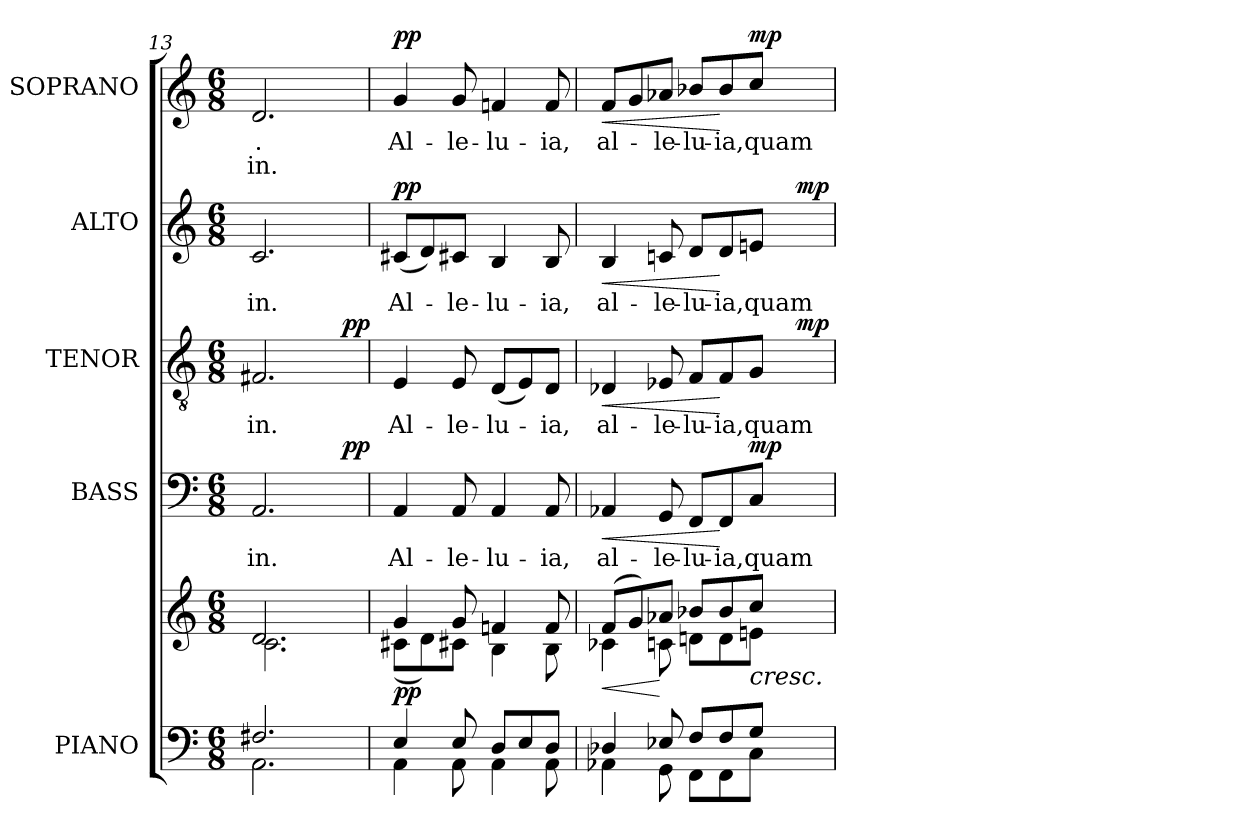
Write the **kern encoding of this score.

**kern	**kern	**dynam	**kern	**text	**dynam	**kern	**text	**dynam	**kern	**text	**dynam	**kern	**text	**text	**dynam
*part5	*part5	*part5	*part4	*part4	*part4	*part3	*part3	*part3	*part2	*part2	*part2	*part1	*part1	*part1	*part1
*staff6	*staff5	*staff5/6	*staff4	*staff4	*staff4	*staff3	*staff3	*staff3	*staff2	*staff2	*staff2	*staff1	*staff1	*staff1	*staff1
*I"PIANO	*	*	*I"BASS	*	*	*I"TENOR	*	*	*I"ALTO	*	*	*I"SOPRANO	*	*	*
*	*	*	*I'B.	*	*	*I'T.	*	*	*I'A.	*	*	*I'S.	*	*	*
!!LO:LB:g=z
*clefF4	*clefG2	*	*clefF4	*	*	*clefGv2	*	*	*clefG2	*	*	*clefG2	*	*	*
*	*	*	*	*	*	*ITrd7c12	*	*	*	*	*	*	*	*	*
*k[]	*k[]	*	*k[]	*	*	*k[]	*	*	*k[]	*	*	*k[]	*	*	*
*C:	*C:	*	*C:	*	*	*C:	*	*	*C:	*	*	*C:	*	*	*
*M6/8	*M6/8	*	*M6/8	*	*	*M6/8	*	*	*M6/8	*	*	*M6/8	*	*	*
=13	=13	=13	=13	=13	=13	=13	=13	=13	=13	=13	=13	=13	=13	=13	=13
*^	*^	*	*	*	*	*	*	*	*	*	*	*	*	*	*
!	!	!	!	!	!	!LO:LY:b:color=#000000	!	!	!	!	!	!	!	!	!	!	!
!	!	!	!	!	!	!	!	!	!LO:LY:b:color=#000000	!	!	!	!	!	!	!	!
!	!	!	!	!	!	!	!	!	!	!	!	!LO:LY:b:color=#000000	!	!	!	!	!
!	!	!	!	!	!	!	!	!	!	!	!	!	!	!	!LO:LY:b:color=#000000	!LO:LY:b:color=#000000	!
*	*	*	*	*	*^	*	*	*^	*	*	*	*	*	*	*	*	*
2.F#Xi/	2.AAi\	2.di/	2.ci\	.	2.AAi/	2ryy	-in.	.	2.FF#Xi/	2ryy	-in.	.	2.ci/	-in.	.	2.di/	-.	in.	.
.	.	.	.	.	.	8ryy	.	.	.	8ryy	.	.	.	.	.	.	.	.	.
.	.	.	.	.	.	8ryy	.	pp	.	8ryy	.	pp	.	.	.	.	.	.	.
*	*	*	*	*	*v	*v	*	*	*	*	*	*	*	*	*	*	*	*	*
*	*	*	*	*	*	*	*	*v	*v	*	*	*	*	*	*	*	*	*
=14	=14	=14	=14	=14	=14	=14	=14	=14	=14	=14	=14	=14	=14	=14	=14	=14	=14
*	*	*	*	*	*^	*	*	*^	*	*	*	*	*	*	*	*	*
!	!	!	!	!	!	!	!LO:LY:b:color=#000000	!	!	!	!	!	!	!	!	!	!	!	!
*	*	*	*	*	*v	*v	*	*	*	*	*	*	*	*	*	*	*	*	*
*	*	*	*	*	*	*	*	*v	*v	*	*	*	*	*	*	*	*	*
*	*	*	*	*	*^	*	*	*^	*	*	*	*	*	*	*	*	*
!	!	!	!	!	!	!	!	!	!	!	!LO:LY:b:color=#000000	!	!	!	!	!	!	!	!
*	*	*	*	*	*v	*v	*	*	*	*	*	*	*	*	*	*	*	*	*
*	*	*	*	*	*	*	*	*v	*v	*	*	*	*	*	*	*	*	*
*	*	*	*	*	*^	*	*	*^	*	*	*	*	*	*	*	*	*
!	!	!	!	!	!	!	!	!	!	!	!	!	!	!LO:LY:b:color=#000000	!	!	!	!	!
*	*	*	*	*	*v	*v	*	*	*	*	*	*	*	*	*	*	*	*	*
*	*	*	*	*	*	*	*	*v	*v	*	*	*	*	*	*	*	*	*
*	*	*	*	*	*^	*	*	*^	*	*	*	*	*	*	*	*	*
!	!	!	!	!	!	!	!	!	!	!	!	!	!	!	!	!	!LO:LY:b:color=#000000	!	!
*	*	*	*	*	*v	*v	*	*	*	*	*	*	*	*	*	*	*	*	*
*	*	*	*	*	*	*	*	*v	*v	*	*	*	*	*	*	*	*	*
4Ei/	4AAi\	4gi/	(8c#Xi\L	pp	4AAi/	Al-	.	4EEi/	Al-	.	(8c#Xi/L	Al-	pp	4gi/	Al-	.	pp
.	.	.	8di\)	.	.	.	.	.	.	.	8di/)	.	.	.	.	.	.
!	!	!	!	!	!	!LO:LY:b:color=#000000	!	!	!	!	!	!	!	!	!	!	!
!	!	!	!	!	!	!	!	!	!LO:LY:b:color=#000000	!	!	!	!	!	!	!	!
!	!	!	!	!	!	!	!	!	!	!	!	!LO:LY:b:color=#000000	!	!	!	!	!
!	!	!	!	!	!	!	!	!	!	!	!	!	!	!	!LO:LY:b:color=#000000	!	!
8Ei/	8AAi\	8gi/	8c#Xi\J	.	8AAi/	-le-	.	8EEi/	-le-	.	8c#Xi/J	-le-	.	8gi/	-le-	.	.
!	!	!	!	!	!	!LO:LY:b:color=#000000	!	!	!	!	!	!	!	!	!	!	!
!	!	!	!	!	!	!	!	!	!LO:LY:b:color=#000000	!	!	!	!	!	!	!	!
!	!	!	!	!	!	!	!	!	!	!	!	!LO:LY:b:color=#000000	!	!	!	!	!
!	!	!	!	!	!	!	!	!	!	!	!	!	!	!	!LO:LY:b:color=#000000	!	!
8Di/L	4AAi\	4fni/	4Bi\	.	4AAi/	-lu-	.	(8DDi/L	-lu-	.	4Bi/	-lu-	.	4fni/	-lu-	.	.
8Ei/	.	.	.	.	.	.	.	8EEi/)	.	.	.	.	.	.	.	.	.
!	!	!	!	!	!	!LO:LY:b:color=#000000	!	!	!	!	!	!	!	!	!	!	!
!	!	!	!	!	!	!	!	!	!LO:LY:b:color=#000000	!	!	!	!	!	!	!	!
!	!	!	!	!	!	!	!	!	!	!	!	!LO:LY:b:color=#000000	!	!	!	!	!
!	!	!	!	!	!	!	!	!	!	!	!	!	!	!	!LO:LY:b:color=#000000	!	!
8Di/J	8AAi\	8fi/	8Bi\	.	8AAi/	-ia,	.	8DDi/J	-ia,	.	8Bi/	-ia,	.	8fi/	-ia,	.	.
=15	=15	=15	=15	=15	=15	=15	=15	=15	=15	=15	=15	=15	=15	=15	=15	=15	=15
!	!	!	!	!LO:HP:b	!	!	!	!	!	!	!	!	!	!	!	!	!
!	!	!	!	!	!	!LO:LY:b:color=#000000	!LO:HP:b	!	!	!	!	!	!	!	!	!	!
!	!	!	!	!	!	!	!	!	!LO:LY:b:color=#000000	!LO:HP:b	!	!	!	!	!	!	!
!	!	!	!	!	!	!	!	!	!	!	!	!LO:LY:b:color=#000000	!LO:HP:b	!	!	!	!
!	!	!	!	!	!	!	!	!	!	!	!	!	!	!	!LO:LY:b:color=#000000	!	!LO:HP:b
*	*	*	*	*	*	*	*	*^	*	*	*^	*	*	*	*	*	*
4D-Xi/	4AA-Xi\	(8fi/L	4c-Xi\	<	4AA-Xi/	al-	<	4DD-Xi/	2ryy	al-	<	4Bi/	2ryy	al-	<	8fi/L	al-	.	<
.	.	8gi/)	.	.	.	.	.	.	.	.	.	.	.	.	.	8gi/	.	.	.
!	!	!	!	!	!	!LO:LY:b:color=#000000	!	!	!	!	!	!	!	!	!	!	!	!	!
!	!	!	!	!	!	!	!	!	!	!LO:LY:b:color=#000000	!	!	!	!	!	!	!	!	!
!	!	!	!	!	!	!	!	!	!	!	!	!	!	!LO:LY:b:color=#000000	!	!	!	!	!
!	!	!	!	!	!	!	!	!	!	!	!	!	!	!	!	!	!LO:LY:b:color=#000000	!	!
8E-Xi/	8GGi\	8a-Xi/J	8cni\	[	8GGi/	-le-	.	8EE-Xi/	.	-le-	.	8cni/	.	-le-	.	8a-Xi/J	-le-	.	.
!	!	!	!	!	!	!LO:LY:b:color=#000000	!	!	!	!	!	!	!	!	!	!	!	!	!
!	!	!	!	!	!	!	!	!	!	!LO:LY:b:color=#000000	!	!	!	!	!	!	!	!	!
!	!	!	!	!	!	!	!	!	!	!	!	!	!	!LO:LY:b:color=#000000	!	!	!	!	!
!	!	!	!	!	!	!	!	!	!	!	!	!	!	!	!	!	!LO:LY:b:color=#000000	!	!
8Fi/L	8FFi\L	8b-Xi/L	8dni\L	.	8FFi/L	-lu-	.	8FFi/L	.	-lu-	.	8di/L	.	-lu-	.	8b-Xi/L	-lu-	.	.
!	!	!	!	!	!	!LO:LY:b:color=#000000	!	!	!	!	!	!	!	!	!	!	!	!	!
!	!	!	!	!	!	!	!	!	!	!LO:LY:b:color=#000000	!	!	!	!	!	!	!	!	!
!	!	!	!	!	!	!	!	!	!	!	!	!	!	!LO:LY:b:color=#000000	!	!	!	!	!
!	!	!	!	!	!	!	!	!	!	!	!	!	!	!	!	!	!LO:LY:b:color=#000000	!	!
8Fi/	8FFi\	8b-i/	8di\	[	8FFi/	-ia,	[	8FFi/	8ryy	-ia,	[	8di/	8ryy	-ia,	[	8b-i/	-ia,	.	[
!	!	!	!	!LO:HP:b	!	!	!	!	!	!	!	!	!	!	!	!	!	!	!
!	!	!	!	!	!	!LO:LY:b:color=#000000	!	!	!	!	!	!	!	!	!	!	!	!	!
!	!	!	!	!	!	!	!	!	!	!LO:LY:b:color=#000000	!	!	!	!	!	!	!	!	!
!	!	!	!	!	!	!	!	!	!	!	!	!	!	!LO:LY:b:color=#000000	!	!	!	!	!
!	!	!	!	!	!	!	!	!	!	!	!	!	!	!	!	!	!LO:LY:b:color=#000000	!	!
8Gi/J	8Ci\J	8cci/J	8eni\J	< mp mp	8Ci/J	quam	mp	8GGi/J	16ryy	quam	.	8eni/J	16ryy	quam	.	8cci/J	quam	.	mp
.	.	.	.	.	.	.	.	.	32ryy	.	.	.	32ryy	.	.	.	.	.	.
.	.	.	.	.	.	.	.	.	64ryy	.	.	.	64ryy	.	.	.	.	.	.
.	.	.	.	.	.	.	.	.	128...ryy	.	.	.	128...ryy	.	.	.	.	.	.
.	.	.	.	.	.	.	.	.	1024ryy	.	mp	.	1024ryy	.	mp	.	.	.	.
*v	*v	*	*	*	*	*	*	*v	*v	*	*	*v	*v	*	*	*	*	*	*
*	*v	*v	*	*	*	*	*	*	*	*	*	*	*	*	*	*
=	=	=	=	=	=	=	=	=	=	=	=	=	=	=	=
*-	*-	*-	*-	*-	*-	*-	*-	*-	*-	*-	*-	*-	*-	*-	*-
